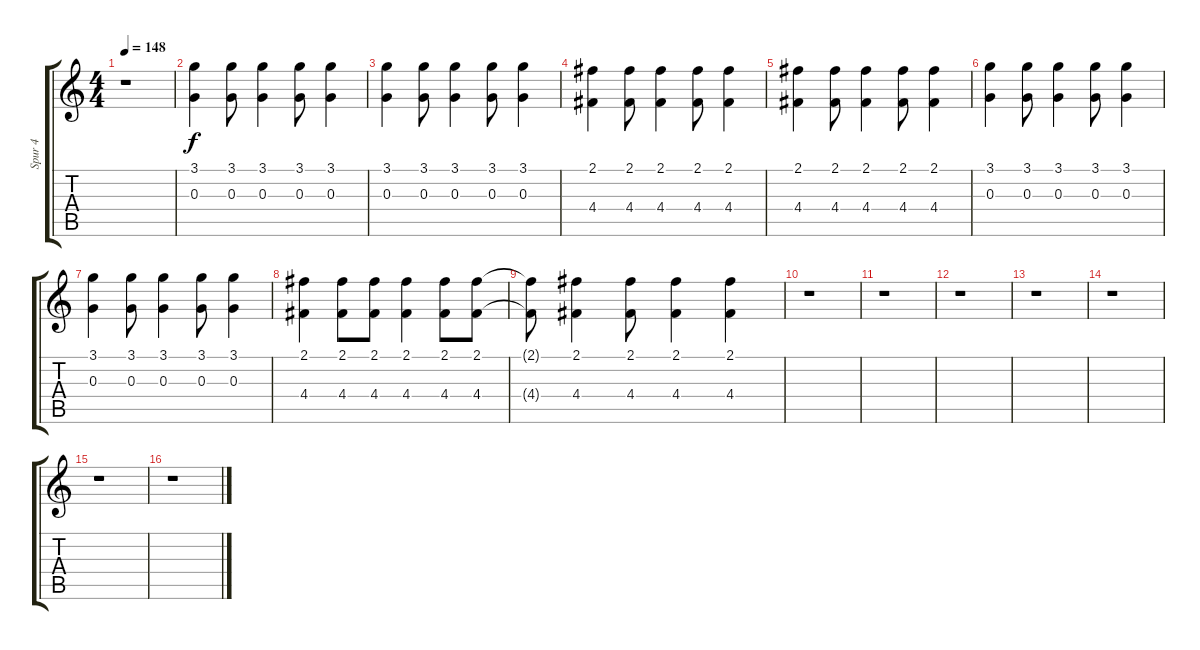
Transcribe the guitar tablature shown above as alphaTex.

\track ("Spur 4" "Spur 4") {instrument distortionguitar}
\staff {score tabs}
\tuning (E4 B3 G3 D3 A2 E2) {hide}
\ts (4 4)
\tempo 148
\clef g2
\ks c
r.1{dy f} |
(3.1 0.3).4 (3.1 0.3).8 (3.1 0.3).4 (3.1 0.3).8 (3.1 0.3).4 |
(3.1 0.3).4 (3.1 0.3).8 (3.1 0.3).4 (3.1 0.3).8 (3.1 0.3).4 |
(2.1 4.4).4 (2.1 4.4).8 (2.1 4.4).4 (2.1 4.4).8 (2.1 4.4).4 |
(2.1 4.4).4 (2.1 4.4).8 (2.1 4.4).4 (2.1 4.4).8 (2.1 4.4).4 |
(3.1 0.3).4 (3.1 0.3).8 (3.1 0.3).4 (3.1 0.3).8 (3.1 0.3).4 |
(3.1 0.3).4 (3.1 0.3).8 (3.1 0.3).4 (3.1 0.3).8 (3.1 0.3).4 |
(2.1 4.4).4 (2.1 4.4).8 (2.1 4.4).8 (2.1 4.4).4 (2.1 4.4).8 (2.1 4.4).8 |
(2.1{t} 4.4{t}).8 (2.1 4.4).4 (2.1 4.4).8 (2.1 4.4).4 (2.1 4.4).4 |
r.1 |
r.1 |
r.1 |
r.1 |
r.1 |
r.1 |
r.1
